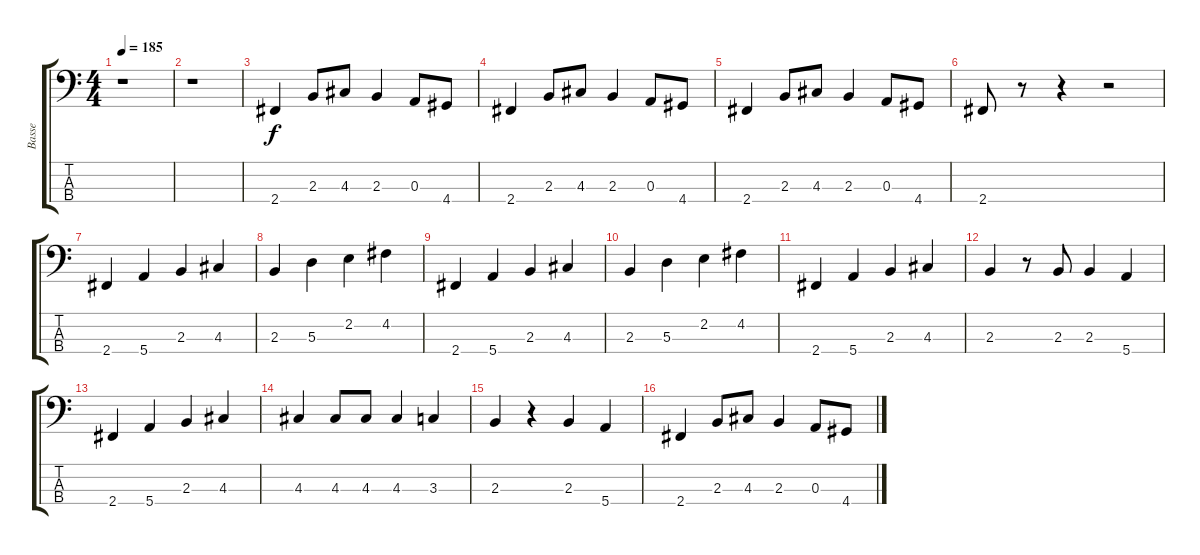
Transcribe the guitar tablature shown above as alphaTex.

\track ("Basse" "Basse") {instrument electricbassfinger}
\staff {score tabs}
\tuning (G2 D2 A1 E1) {hide}
\ts (4 4)
\tempo 185
\clef f4
\ks c
r.1{dy f instrument electricbassfinger} |
r.1 |
2.4.4 2.3.8 4.3.8 2.3.4 0.3.8 4.4.8 |
2.4.4 2.3.8 4.3.8 2.3.4 0.3.8 4.4.8 |
2.4.4 2.3.8 4.3.8 2.3.4 0.3.8 4.4.8 |
2.4.8 r.8 r.4 r.2 |
2.4.4 5.4.4 2.3.4 4.3.4 |
2.3.4 5.3.4 2.2.4 4.2.4 |
2.4.4 5.4.4 2.3.4 4.3.4 |
2.3.4 5.3.4 2.2.4 4.2.4 |
2.4.4 5.4.4 2.3.4 4.3.4 |
2.3.4 r.8 2.3.8 2.3.4 5.4.4 |
2.4.4 5.4.4 2.3.4 4.3.4 |
4.3.4 4.3.8 4.3.8 4.3.4 3.3.4 |
2.3.4 r.4 2.3.4 5.4.4 |
2.4.4 2.3.8 4.3.8 2.3.4 0.3.8 4.4.8
